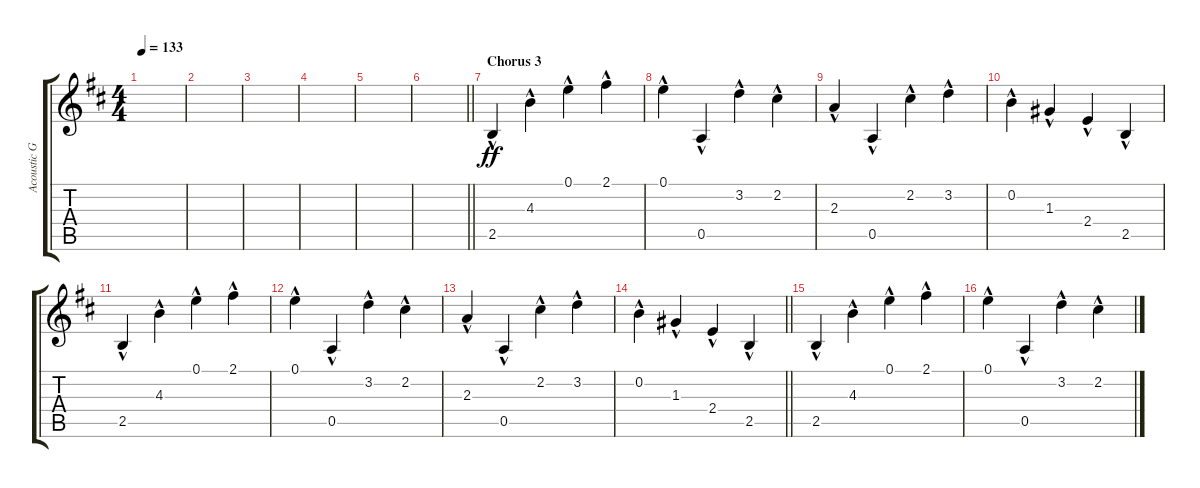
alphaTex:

\track ("Acoustic Guitar" "Acoustic G") {instrument acousticguitarsteel}
\staff {score tabs}
\tuning (E4 B3 G3 D3 A2 E2) {hide}
\ts (4 4)
\tempo 133
\clef g2
\ks bminor
|
|
|
|
|
\barLineRight lightlight
|
\section ("" "Chorus 3")
2.5{hac}.4{dy ff} 4.3{hac}.4 0.1{hac}.4 2.1{hac}.4 |
0.1{hac}.4 0.5{hac}.4 3.2{hac}.4 2.2{hac}.4 |
2.3{hac}.4 0.5{hac}.4 2.2{hac}.4 3.2{hac}.4 |
0.2{hac}.4 1.3{hac}.4 2.4{hac}.4 2.5{hac}.4 |
2.5{hac}.4 4.3{hac}.4 0.1{hac}.4 2.1{hac}.4 |
0.1{hac}.4 0.5{hac}.4 3.2{hac}.4 2.2{hac}.4 |
2.3{hac}.4 0.5{hac}.4 2.2{hac}.4 3.2{hac}.4 |
\barLineRight lightlight
0.2{hac}.4 1.3{hac}.4 2.4{hac}.4 2.5{hac}.4 |
2.5{hac}.4 4.3{hac}.4 0.1{hac}.4 2.1{hac}.4 |
0.1{hac}.4 0.5{hac}.4 3.2{hac}.4 2.2{hac}.4
